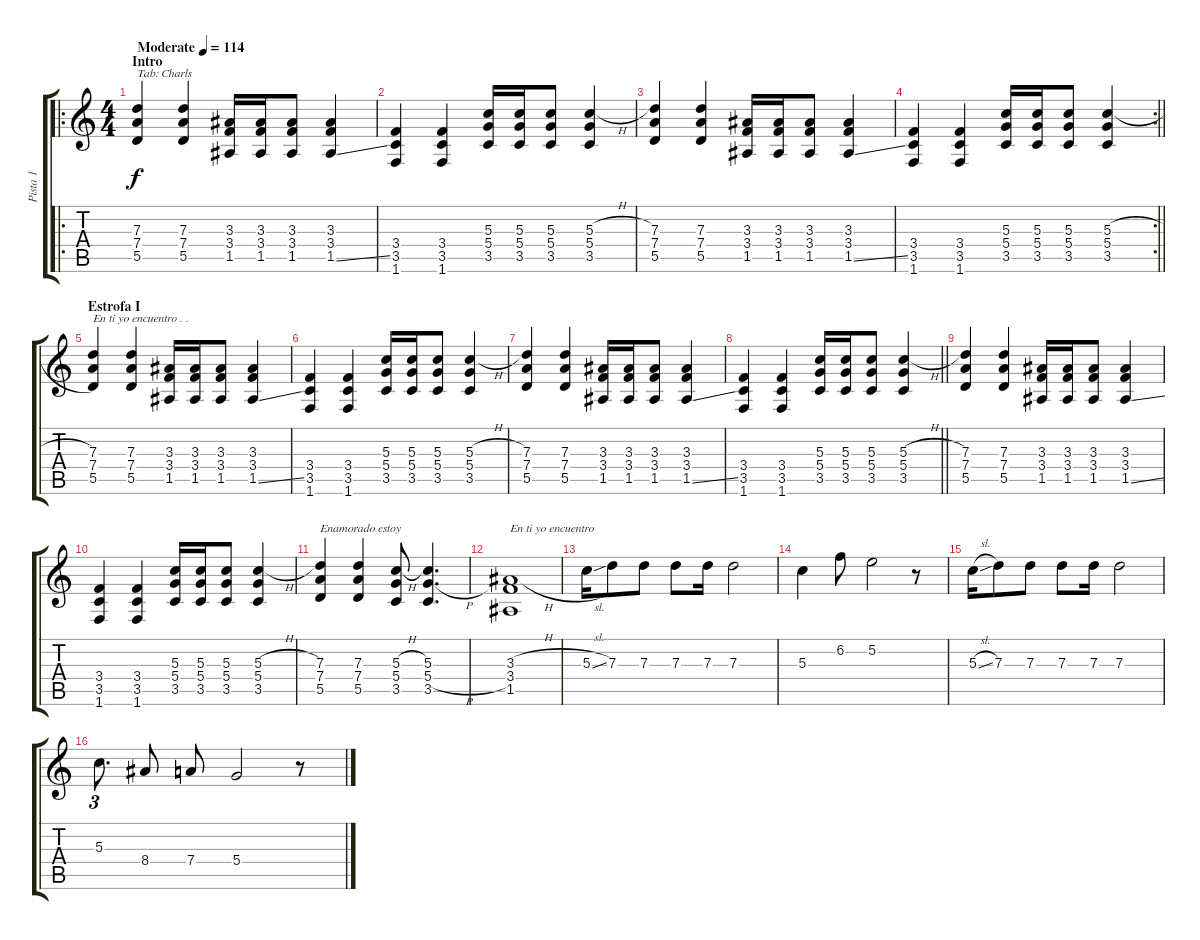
\track ("Pista 1" "Pista 1") {instrument distortionguitar}
\staff {score tabs}
\tuning (E4 B3 G3 D3 A2 E2) {hide}
\ro
\ts (4 4)
\section ("" "Intro")
\tempo (114 "Moderate")
\clef g2
\ks c
(7.3 7.4 5.5).4{txt "Tab: Charls" dy f instrument distortionguitar} (7.3 7.4 5.5).4 (3.3 3.4 1.5).16 (3.3 3.4 1.5).16 (3.3 3.4 1.5).8 (3.3 3.4 1.5{ss}).4 |
(3.4 3.5 1.6).4 (3.4 3.5 1.6).4 (5.3 5.4 3.5).16 (5.3 5.4 3.5).16 (5.3 5.4 3.5).8 (5.3{h} 5.4 3.5).4 |
(7.3 7.4 5.5).4 (7.3 7.4 5.5).4 (3.3 3.4 1.5).16 (3.3 3.4 1.5).16 (3.3 3.4 1.5).8 (3.3 3.4 1.5{ss}).4 |
\rc 2
\barLineRight lightlight
(3.4 3.5 1.6).4 (3.4 3.5 1.6).4 (5.3 5.4 3.5).16 (5.3 5.4 3.5).16 (5.3 5.4 3.5).8 (5.3{h} 5.4 3.5).4 |
\section ("" "Estrofa I")
(7.3 7.4 5.5).4{txt "En ti yo encuentro . . "} (7.3 7.4 5.5).4 (3.3 3.4 1.5).16 (3.3 3.4 1.5).16 (3.3 3.4 1.5).8 (3.3 3.4 1.5{ss}).4 |
(3.4 3.5 1.6).4 (3.4 3.5 1.6).4 (5.3 5.4 3.5).16 (5.3 5.4 3.5).16 (5.3 5.4 3.5).8 (5.3{h} 5.4 3.5).4 |
(7.3 7.4 5.5).4 (7.3 7.4 5.5).4 (3.3 3.4 1.5).16 (3.3 3.4 1.5).16 (3.3 3.4 1.5).8 (3.3 3.4 1.5{ss}).4 |
\barLineRight lightlight
(3.4 3.5 1.6).4 (3.4 3.5 1.6).4 (5.3 5.4 3.5).16 (5.3 5.4 3.5).16 (5.3 5.4 3.5).8 (5.3{h} 5.4 3.5).4 |
(7.3 7.4 5.5).4 (7.3 7.4 5.5).4 (3.3 3.4 1.5).16 (3.3 3.4 1.5).16 (3.3 3.4 1.5).8 (3.3 3.4 1.5{ss}).4 |
(3.4 3.5 1.6).4 (3.4 3.5 1.6).4 (5.3 5.4 3.5).16 (5.3 5.4 3.5).16 (5.3 5.4 3.5).8 (5.3{h} 5.4 3.5).4 |
(7.3 7.4 5.5).4{txt "Enamorado estoy"} (7.3 7.4 5.5).4 (5.3{h} 5.4 3.5).8 (5.3 5.4{h} 3.5).4{d} |
(3.3{h} 3.4 1.5).1{txt "En ti yo encuentro"} |
5.3{sl}.16{volume 14} 7.3.8 7.3.8 7.3.8 7.3.16 7.3.2 |
5.3.4 6.2.8 5.2.2 r.8 |
5.3{sl}.16 7.3.8 7.3.8 7.3.8 7.3.16 7.3.2 |
5.3.8{d tu (3 2)} 8.4.8 7.4.8 5.4.2 r.8
